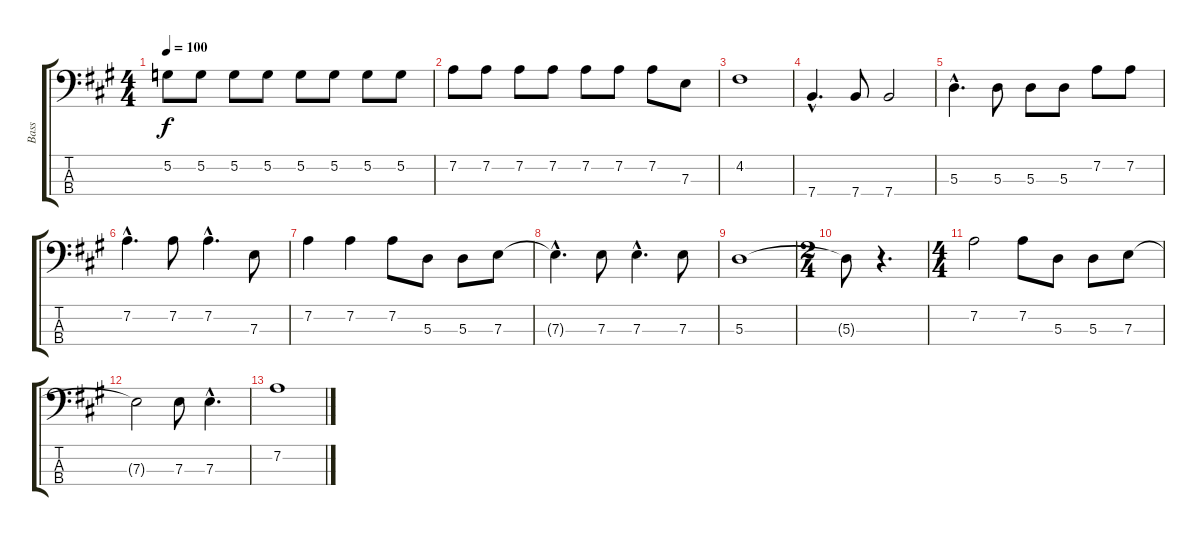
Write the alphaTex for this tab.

\track ("Bass" "Bass") {instrument electricbasspick}
\staff {score tabs}
\tuning (G2 D2 A1 E1) {hide}
\ts (4 4)
\tempo 100
\clef f4
\ks a
5.2.8{dy f} 5.2.8 5.2.8 5.2.8 5.2.8 5.2.8 5.2.8 5.2.8 |
7.2.8 7.2.8 7.2.8 7.2.8 7.2.8 7.2.8 7.2.8 7.3.8 |
4.2.1 |
7.4{hac}.4{d} 7.4.8 7.4.2 |
5.3{hac}.4{d} 5.3.8 5.3.8 5.3.8 7.2.8 7.2.8 |
7.2{hac}.4{d} 7.2.8 7.2{hac}.4{d} 7.3.8 |
7.2.4 7.2.4 7.2.8 5.3.8 5.3.8 7.3.8 |
7.3{hac t}.4{d} 7.3.8 7.3{hac}.4{d} 7.3.8 |
5.3.1 |
\ts (2 4)
5.3{t}.8 r.4{d} |
\ts (4 4)
7.2.2 7.2.8 5.3.8 5.3.8 7.3.8 |
7.3{t}.2 7.3.8 7.3{hac}.4{d} |
7.2.1
